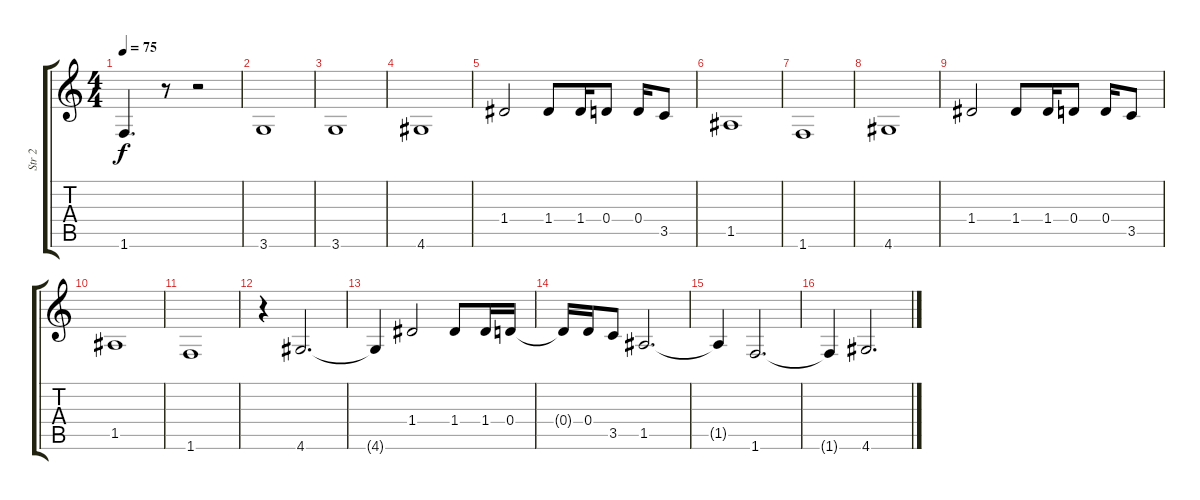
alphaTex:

\track ("Str 2" "Str 2") {instrument distortionguitar}
\staff {score tabs}
\tuning (E4 B3 G3 D3 A2 E2) {hide}
\ts (4 4)
\tempo 75
\clef g2
\ks c
1.6.4{d dy f} r.8 r.2 |
3.6.1 |
3.6.1 |
4.6.1 |
1.4.2 1.4.8 1.4.16 0.4.8 0.4.16 3.5.8 |
1.5.1 |
1.6.1 |
4.6.1 |
1.4.2 1.4.8 1.4.16 0.4.8 0.4.16 3.5.8 |
1.5.1 |
1.6.1 |
r.4 4.6.2{d} |
4.6{t}.4 1.4.2 1.4.8 1.4.16 0.4.16 |
0.4{t}.16 0.4.16 3.5.8 1.5.2{d} |
1.5{t}.4 1.6.2{d} |
1.6{t}.4 4.6.2{d}
